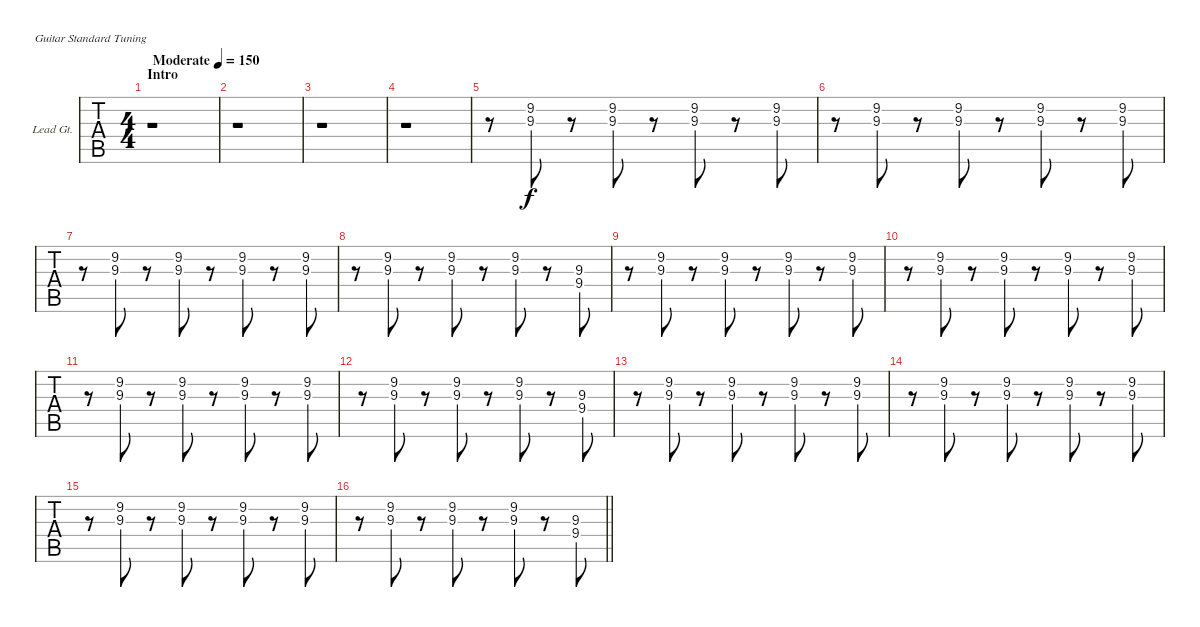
\bracketExtendMode groupsimilarinstruments
\firstSystemTrackNameOrientation horizontal
\otherSystemsTrackNameOrientation horizontal
\track ("Lead Guitar" "Lead Gt.") {instrument overdrivenguitar}
\staff {tabs}
\tuning (E4 B3 G3 D3 A2 E2)
\ts (4 4)
\beaming (8 2 2 2 2)
\section ("" "Intro")
\tempo (150 "Moderate")
\clef g2
\ks e
r.1{dy f instrument overdrivenguitar} |
r.1 |
r.1 |
r.1 |
r.8 (9.3 9.2).8 r.8 (9.3 9.2).8 r.8 (9.3 9.2).8 r.8 (9.3 9.2).8 |
r.8 (9.3 9.2).8 r.8 (9.3 9.2).8 r.8 (9.3 9.2).8 r.8 (9.3 9.2).8 |
r.8 (9.3 9.2).8 r.8 (9.3 9.2).8 r.8 (9.3 9.2).8 r.8 (9.3 9.2).8 |
r.8 (9.3 9.2).8 r.8 (9.3 9.2).8 r.8 (9.3 9.2).8 r.8 (9.3 9.4).8 |
r.8 (9.3 9.2).8 r.8 (9.3 9.2).8 r.8 (9.3 9.2).8 r.8 (9.3 9.2).8 |
r.8 (9.3 9.2).8 r.8 (9.3 9.2).8 r.8 (9.3 9.2).8 r.8 (9.3 9.2).8 |
r.8 (9.3 9.2).8 r.8 (9.3 9.2).8 r.8 (9.3 9.2).8 r.8 (9.3 9.2).8 |
r.8 (9.3 9.2).8 r.8 (9.3 9.2).8 r.8 (9.3 9.2).8 r.8 (9.3 9.4).8 |
r.8 (9.3 9.2).8 r.8 (9.3 9.2).8 r.8 (9.3 9.2).8 r.8 (9.3 9.2).8 |
r.8 (9.3 9.2).8 r.8 (9.3 9.2).8 r.8 (9.3 9.2).8 r.8 (9.3 9.2).8 |
r.8 (9.3 9.2).8 r.8 (9.3 9.2).8 r.8 (9.3 9.2).8 r.8 (9.3 9.2).8 |
\barLineRight lightlight
r.8 (9.3 9.2).8 r.8 (9.3 9.2).8 r.8 (9.3 9.2).8 r.8 (9.3 9.4).8
